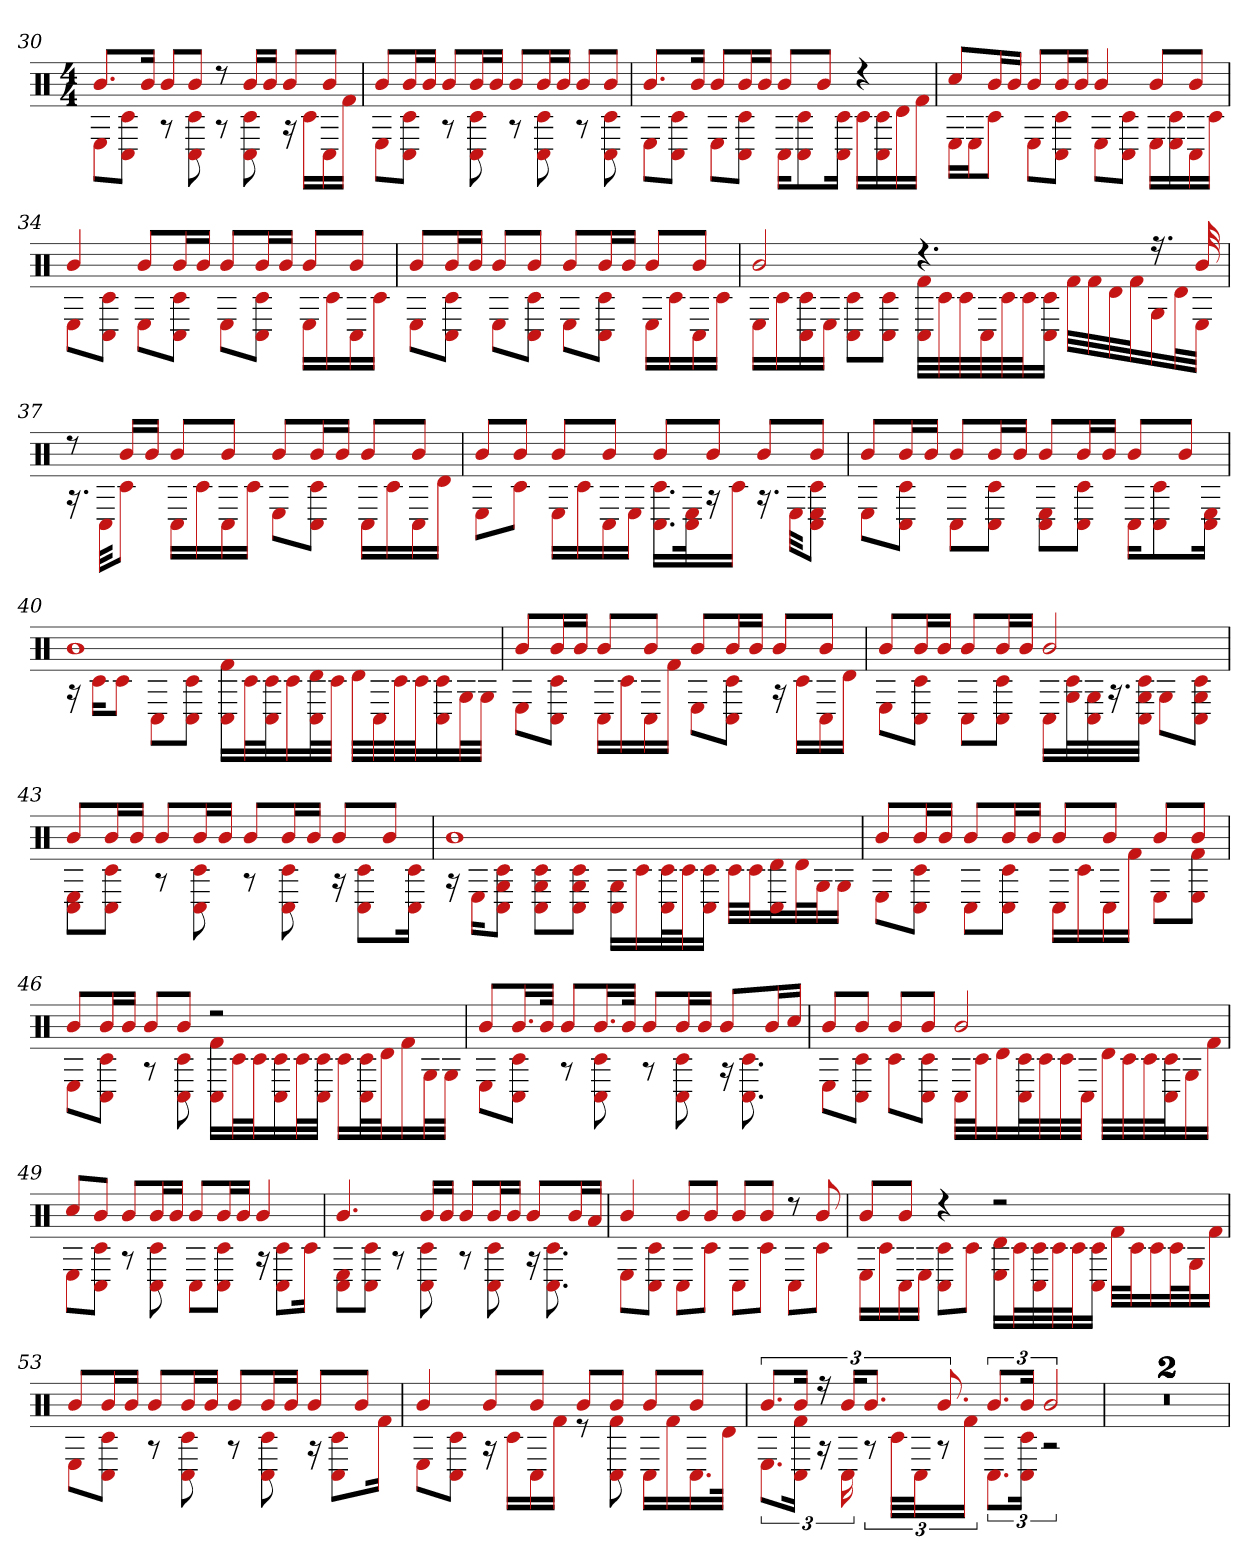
**kern
*part1
*staff1
*clefX
*k[]
*M4/4
=30
*^
8.bL	8EL
.	8C# 8c#J
16bJk	.
8bL	8r
8bJ	8c# 8C#
8r	8r
16bLL	8C# 8c#
16bJJ	.
8bL	16r
.	16c#LL
8bJ	16C#
.	16f#JJ
=31	=31
8bL	8EL
16bL	8C# 8c#J
16bJJ	.
8bL	8r
16bL	8C# 8c#
16bJJ	.
8bL	8r
16bL	8C# 8c#
16bJJ	.
8bL	8r
8bJ	8c# 8C#
=32	=32
8.bL	8EL
.	8C# 8c#J
16bJk	.
8bL	8EL
16bL	8c# 8C#J
16bJJ	.
8bL	16C#KL
.	8c# 8C#
8bJ	.
.	16c# 16C#Jk
4r	16c#LL
.	16c# 16C#
.	16d
.	16f#JJ
=33	=33
8cc#L	16ELL
.	16EJ
16bL	8c#J
16bJJ	.
8bL	8EL
16bL	8C# 8c#J
16bJJ	.
4b	8EL
.	8C# 8c#J
8bL	16ELL
.	16E 16c#
8bJ	16C#
.	16c#JJ
=34	=34
4b	8EL
.	8C# 8c#J
8bL	8EL
16bL	8c# 8C#J
16bJJ	.
8bL	8EL
16bL	8C# 8c#J
16bJJ	.
8bL	16ELL
.	16c#
8bJ	16C#
.	16c#JJ
=35	=35
8bL	8EL
16bL	8C# 8c#J
16bJJ	.
8bL	8EL
8bJ	8c# 8C#J
8bL	8EL
16bL	8c# 8C#J
16bJJ	.
8bL	16ELL
.	16c#
8bJ	16C#
.	16c#JJ
=36	=36
2b	16ELL
.	16c#
.	16C# 16c#
.	16EJJ
.	8C# 8c#L
.	8c# 8C#J
4.r	32f# 32C#LLL
.	32c#
.	32c#
.	32C#
.	32c#
.	32c#J
.	16c# 16C#JJ
.	32f#LLL
.	32f#
.	32d
.	32f#J
16.r	16G
.	32dL
32b	32EJJJ
=37	=37
8r	16.r
.	32C#KKL
16bLL	8c#J
16bJJ	.
8bL	16C#LL
.	16c#
8bJ	16C#
.	16c#JJ
8bL	8EL
16bL	8C# 8c#J
16bJJ	.
8bL	16C#LL
.	16c#
8bJ	16C#
.	16dJJ
=38	=38
8bL	8EL
8bJ	8c#J
8bL	16ELL
.	16c#
8bJ	16C#
.	16EJJ
8bL	16.C# 16.c#LL
.	32E 32C#k
8bJ	16r
.	16c#JJ
8bL	16.r
.	32EKKL
8bJ	8C# 8E 8c#J
=39	=39
8bL	8EL
16bL	8c# 8C#J
16bJJ	.
8bL	8C#L
16bL	8c# 8C#J
16bJJ	.
8bL	8C# 8EL
16bL	8c# 8C#J
16bJJ	.
8bL	16C#KL
.	8c# 8C#
8bJ	.
.	16E 16C#Jk
=40	=40
1b	16r
.	16c#KL
.	8c#J
.	8C#L
.	8C# 8c#J
.	16C# 16f#LL
.	32c#L
.	32c# 32C#J
.	16c#
.	32d 32C#L
.	32c#JJJ
.	32dLLL
.	32C#
.	32c#
.	32c#J
.	16C# 16c#
.	32GL
.	32GJJJ
=41	=41
8bL	8EL
16bL	8C# 8c#J
16bJJ	.
8bL	16C#LL
.	16c#
8bJ	16C#
.	16f#JJ
8bL	8EL
16bL	8C# 8c#J
16bJJ	.
8bL	16r
.	16c#LL
8bJ	16C#
.	16dJJ
=42	=42
8bL	8EL
16bL	8C# 8c#J
16bJJ	.
8bL	8C#L
16bL	8C# 8c#J
16bJJ	.
2b	16C#LL
.	32G 32c#L
.	32C# 32G
.	16.r
.	32C# 32G 32c#JJJ
.	8GL
.	8C# 8G 8c#J
=43	=43
8bL	8C# 8EL
16bL	8C# 8c#J
16bJJ	.
8bL	8r
16bL	8C# 8c#
16bJJ	.
8bL	8r
16bL	8C# 8c#
16bJJ	.
8bL	16r
.	8C# 8c#L
8bJ	.
.	16C# 16c#Jk
=44	=44
1b	16r
.	16EKL
.	8C# 8G 8c#J
.	8C# 8G 8c#L
.	8C# 8G 8c#J
.	16C# 16GLL
.	16c#
.	32C# 32c#L
.	32c#J
.	16c# 16C#JJ
.	32c#LLL
.	32c#J
.	16C# 16d
.	32dL
.	32GJ
.	16GJJ
=45	=45
8bL	8EL
16bL	8C# 8c#J
16bJJ	.
8bL	8C#L
16bL	8c# 8C#J
16bJJ	.
8bL	16C#LL
.	16c#
8bJ	16C#
.	16f#JJ
8bL	8EL
8bJ	8f# 8EJ
=46	=46
8bL	8EL
16bL	8c# 8C#J
16bJJ	.
8bL	8r
8bJ	8C# 8c#
2r	16C# 16f#LL
.	32c#L
.	32c#J
.	16C# 16c#
.	32c#L
.	32c# 32C#JJJ
.	16c#LL
.	32c# 32C#L
.	32dJ
.	16f#
.	32GL
.	32GJJJ
=47	=47
8bL	8EL
16.bL	8C# 8c#J
32bJJk	.
8bL	8r
16.bL	8C# 8c#
32bJJk	.
8bL	8r
16bL	8C# 8c#
16bJJ	.
8bL	16r
.	8.c# 8.C#
16bL	.
16cc#JJ	.
=48	=48
8bL	8EL
8bJ	8C# 8c#J
8bL	8c#L
8bJ	8C# 8c#J
2b	32C#LLL
.	32c#J
.	16d
.	32c# 32C#L
.	32c#
.	32c#
.	32C#JJJ
.	32dLLL
.	32c#
.	32c#
.	32C# 32c#J
.	16G
.	16f#JJ
=49	=49
8cc#L	8EL
8bJ	8C# 8c#J
8bL	8r
16bL	8C# 8c#
16bJJ	.
8bL	8C#L
16bL	8C# 8c#J
16bJJ	.
4b	16r
.	8c# 8C#L
.	16c#Jk
=50	=50
4.b	8E 8C#L
.	8C# 8c#J
.	8r
16bLL	8C# 8c#
16bJJ	.
8bL	8r
16bL	8C# 8c#
16bJJ	.
8bL	16r
.	8.c# 8.C#
16bL	.
16aJJ	.
=51	=51
4b	8EL
.	8C# 8c#J
8bL	8C#L
8bJ	8c#J
8bL	8C#L
8bJ	8c#J
8r	8C#L
8b	8c#J
=52	=52
8bL	16ELL
.	16c#
8bJ	16C#
.	16EJJ
4r	8C# 8c#L
.	8c#J
2r	16d 16ELL
.	32c#L
.	32c# 32C#
.	32c#
.	32c#J
.	16c# 16C#JJ
.	32f#LLL
.	32c#J
.	16c#
.	32c#L
.	32GJ
.	16f#JJ
=53	=53
8bL	8EL
16bL	8C# 8c#J
16bJJ	.
8bL	8r
16bL	8C# 8c#
16bJJ	.
8bL	8r
16bL	8C# 8c#
16bJJ	.
8bL	16r
.	8c# 8C#L
8bJ	.
.	16f#Jk
=54	=54
4b	8EL
.	8c# 8C#J
8bL	16r
.	16c#LL
8bJ	16C#
.	16f#JJ
8bL	8r
8bJ	8C# 8f#
8bL	16C#LL
.	16f#
8bJ	16.C#
.	32dJJk
=55	=55
12.bL	12.EL
24bJk	24C# 24f#Jk
24r	24r
24bKL	24C#
12.bJ	12r
.	48c#LLL
.	48C#J
12.b	12r
.	24f#JJ
12.bL	12.C#L
24bJk	24C# 24c#Jk
3b	3r
=56	=56
1r	1r
=57	=57
1r	1r
*v	*v
=
*-
